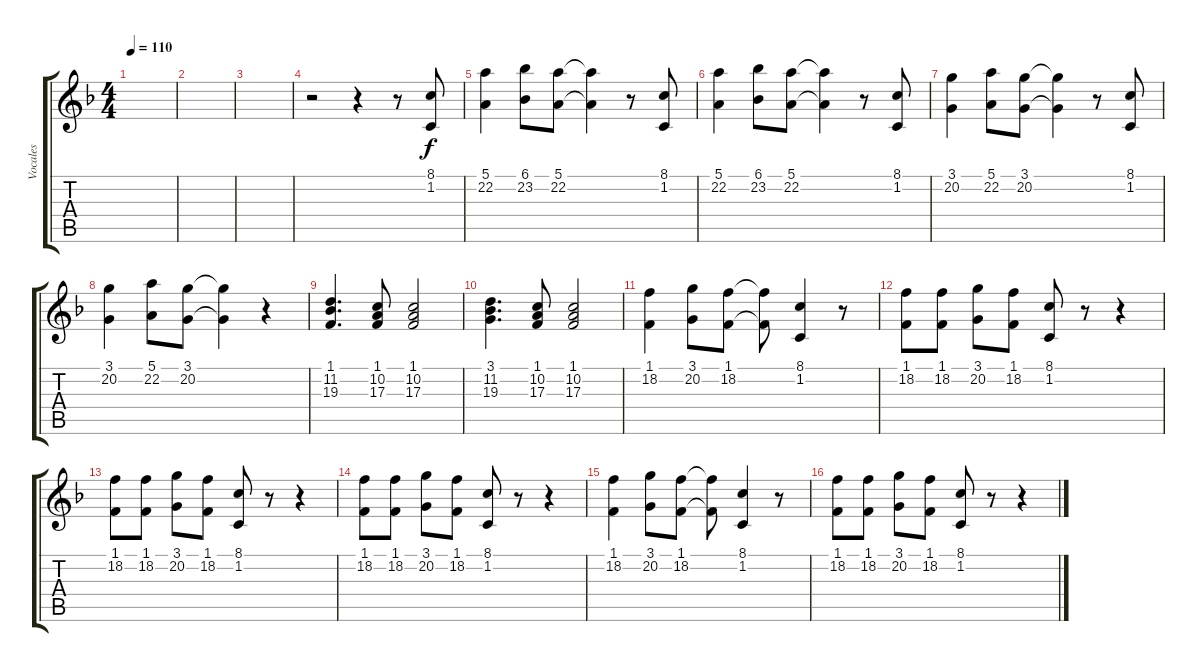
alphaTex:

\track ("Vocales" "Vocales") {instrument pad4choir}
\staff {score tabs}
\tuning (E4 B3 G3 D3 A2 E2) {hide}
\ts (4 4)
\tempo 110
\clef g2
\ks f
|
|
|
r.2 r.4 r.8 (8.1 1.2).8 |
(5.1 22.2).4 (6.1 23.2).8 (5.1 22.2).8 (5.1{t} 22.2{t}).4 r.8 (8.1 1.2).8 |
(5.1 22.2).4 (6.1 23.2).8 (5.1 22.2).8 (5.1{t} 22.2{t}).4 r.8 (8.1 1.2).8 |
(3.1 20.2).4 (5.1 22.2).8 (3.1 20.2).8 (3.1{t} 20.2{t}).4 r.8 (8.1 1.2).8 |
(3.1 20.2).4 (5.1 22.2).8 (3.1 20.2).8 (3.1{t} 20.2{t}).4 r.4 |
(1.1 11.2 19.3).4{d} (1.1 10.2 17.3).8 (1.1 10.2 17.3).2 |
(3.1 11.2 19.3).4{d} (1.1 10.2 17.3).8 (1.1 10.2 17.3).2 |
(1.1 18.2).4 (3.1 20.2).8 (1.1 18.2).8 (1.1{t} 18.2{t}).8 (8.1 1.2).4 r.8 |
(1.1 18.2).8 (1.1 18.2).8 (3.1 20.2).8 (1.1 18.2).8 (8.1 1.2).8 r.8 r.4 |
(1.1 18.2).8 (1.1 18.2).8 (3.1 20.2).8 (1.1 18.2).8 (8.1 1.2).8 r.8 r.4 |
(1.1 18.2).8 (1.1 18.2).8 (3.1 20.2).8 (1.1 18.2).8 (8.1 1.2).8 r.8 r.4 |
(1.1 18.2).4 (3.1 20.2).8 (1.1 18.2).8 (1.1{t} 18.2{t}).8 (8.1 1.2).4 r.8 |
(1.1 18.2).8 (1.1 18.2).8 (3.1 20.2).8 (1.1 18.2).8 (8.1 1.2).8 r.8 r.4
